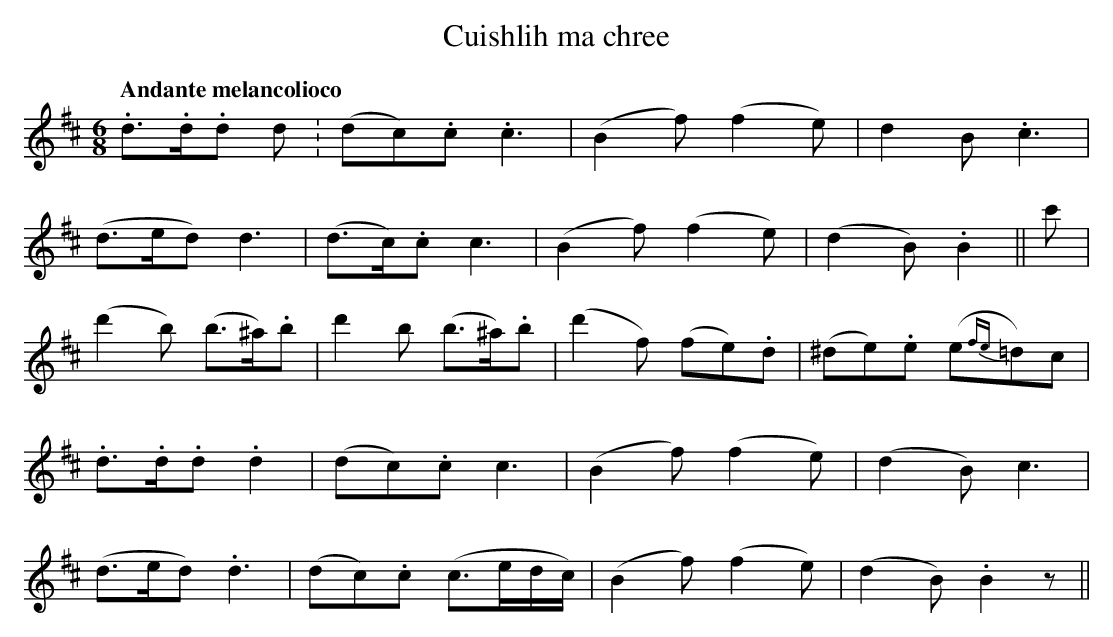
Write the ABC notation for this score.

X:1
T:Cuishlih ma chree
M:6/8
L:1/8
Q:"Andante melancolioco"
K:D
.d>.d.d d.3|(dc).c. c3|(B2f) (f2e)|d2B .c3|
(d>ed) d3|(d>c).c c3|(B2f) (f2e)|(d2B) .B2||c'|
(d'2b) (b>^a).b|d'2b (b>^a).b|(d'2f) (fe).d|(^de).e (e{fe}=d)c|
.d>.d.d .d2|(dc).c c3|(B2f) (f2e)|(d2B) c3|
(d>ed) .d3|(dc).c (c>ed/c/)|(B2f) (f2e)|(d2B) .B2z||
